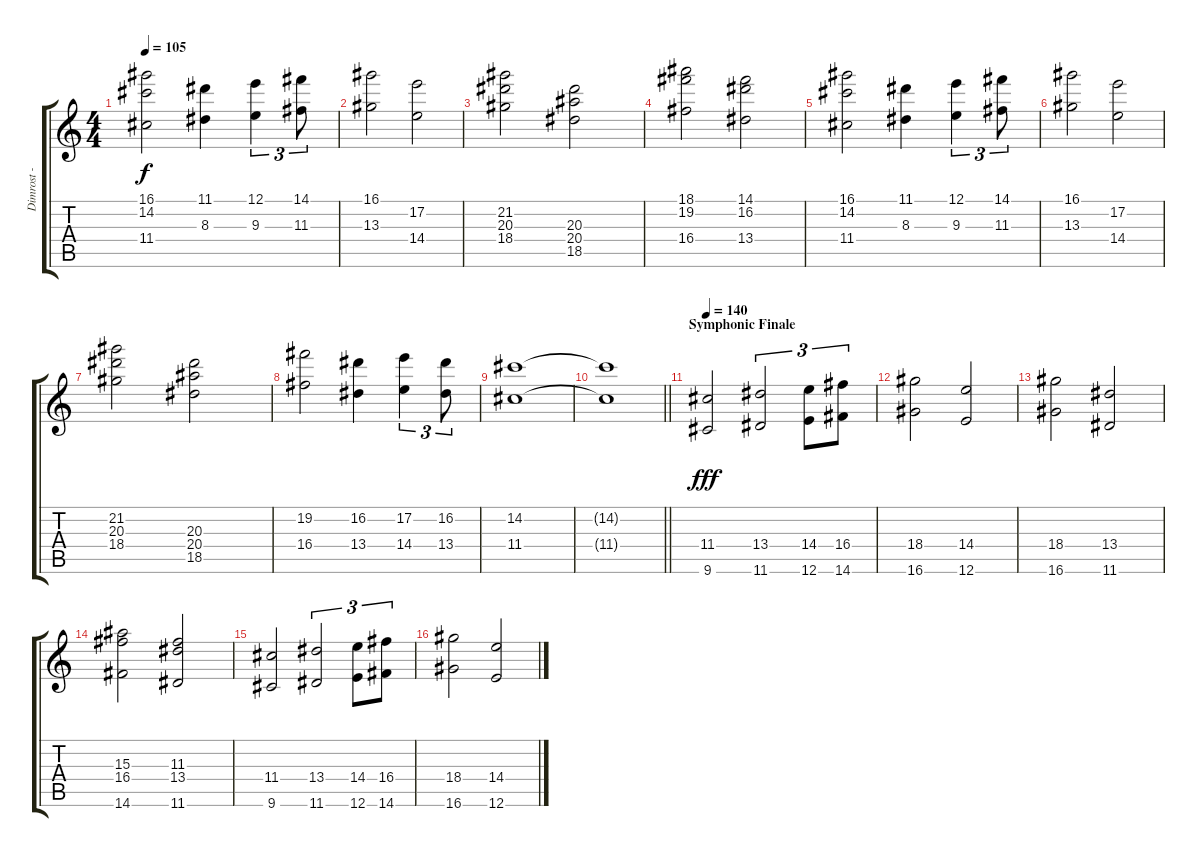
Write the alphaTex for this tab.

\track ("Dimrost - High Strings" "Dimrost - ") {instrument stringensemble1}
\staff {score tabs}
\tuning (E5 B4 G4 D4 A3 E3) {hide}
\ts (4 4)
\tempo 105
\clef g2
\ks c
(16.1 14.2 11.4).2{dy f} (11.1 8.3).4 (12.1 9.3).4{tu (3 2)} (14.1 11.3).8{tu (3 2)} |
(16.1 13.3).2 (17.2 14.4).2 |
(21.2 20.3 18.4).2 (20.3 20.4 18.5).2 |
(18.1 19.2 16.4).2 (14.1 16.2 13.4).2 |
(16.1 14.2 11.4).2 (11.1 8.3).4 (12.1 9.3).4{tu (3 2)} (14.1 11.3).8{tu (3 2)} |
(16.1 13.3).2 (17.2 14.4).2 |
(21.2 20.3 18.4).2 (20.3 20.4 18.5).2 |
(19.2 16.4).2 (16.2 13.4).4 (17.2 14.4).4{tu (3 2)} (16.2 13.4).8{tu (3 2)} |
(14.2 11.4).1 |
\barLineRight lightlight
(14.2{t} 11.4{t}).1 |
\section ("" "Symphonic Finale")
\tempo 140
(11.4 9.6).2{dy fff} (13.4 11.6).2{tu (3 2)} (14.4 12.6).8{tu (3 2)} (16.4 14.6).8{tu (3 2)} |
(18.4 16.6).2 (14.4 12.6).2 |
(18.4 16.6).2 (13.4 11.6).2 |
(15.3 16.4 14.6).2 (11.3 13.4 11.6).2 |
(11.4 9.6).2 (13.4 11.6).2{tu (3 2)} (14.4 12.6).8{tu (3 2)} (16.4 14.6).8{tu (3 2)} |
(18.4 16.6).2 (14.4 12.6).2
